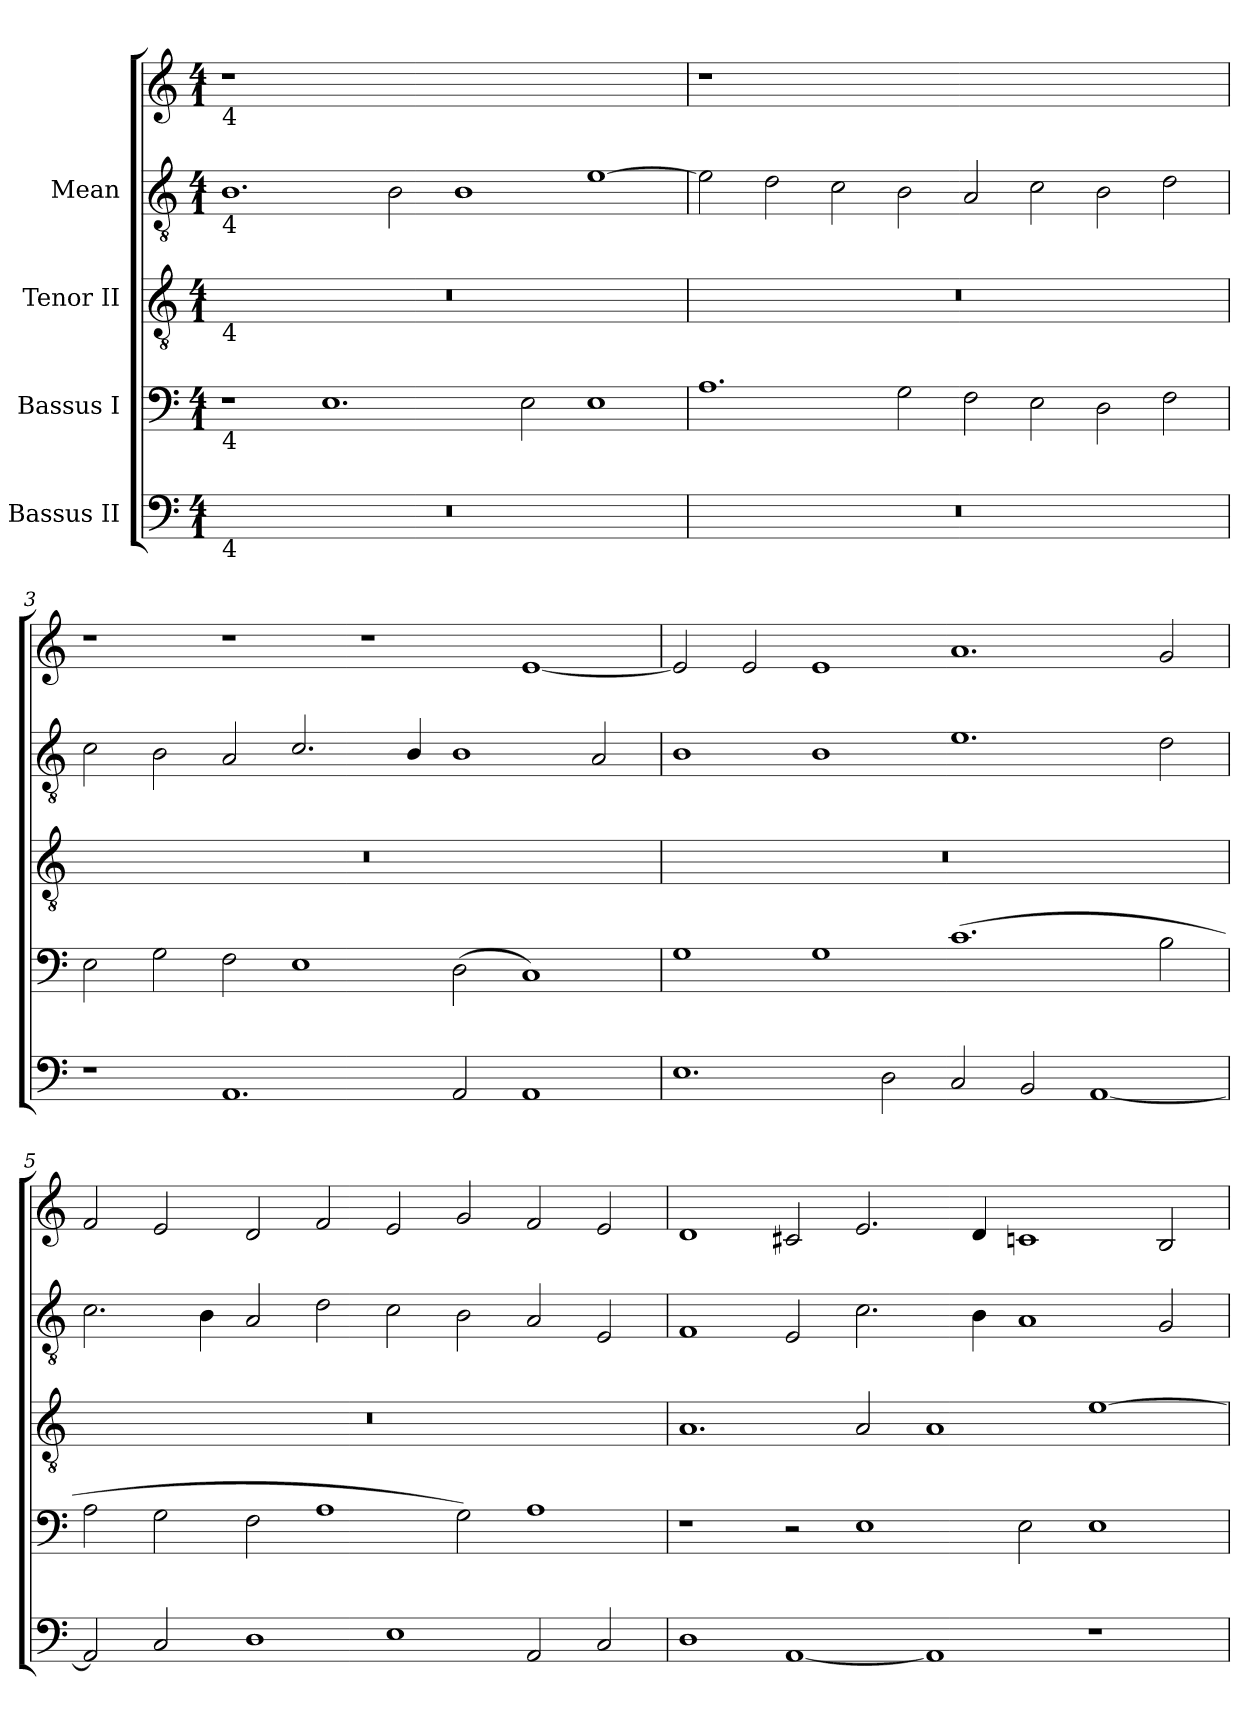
**kern	**kern	**kern	**kern	**kern
*part4	*part3	*part2	*part1	*part1
*staff5	*staff4	*staff3	*staff2	*staff1
*I"Bassus II	*I"Bassus I	*I"Tenor II	*I"Mean	*
!!LO:PB:g=z
*stria5	*stria5	*stria5	*stria5	*stria5
*clefF4	*clefF4	*clefGv2	*clefGv2	*clefG2
*M4/1	*M4/1	*M4/1	*M4/1	*M4/1
*MM192	*MM192	*MM192	*MM192	*MM192
=1	=1	=1	=1	=1
!	!	!	!	!LO:TX:b:t=4
!	!	!	!LO:TX:b:t=4	!
!	!	!LO:TX:b:t=4	!	!
!	!LO:TX:b:t=4	!	!	!
!LO:TX:b:t=4	!	!	!	!
00r	1r	00r	1.B	1r
.	1.E	.	.	0.ryy
.	.	.	2B\	.
.	.	.	1B	.
.	2E\	.	.	.
.	1E	.	[>1e	.
=2	=2	=2	=2	=2
00r	1.A	00r	2e\]	1r
.	.	.	2d\	.
.	.	.	2c\	0.ryy
.	2G\	.	2B\	.
.	2F\	.	2A/	.
.	2E\	.	2c\	.
.	2D\	.	2B\	.
.	2F\	.	2d\	.
!!LO:LB:g=z
=3	=3	=3	=3	=3
1r	2E\	00r	2c\	1r
.	2G\	.	2B\	.
1.AA	2F\	.	2A/	1r
.	1E	.	2.c/	.
.	.	.	.	1r
.	.	.	4B/	.
2AA/	(>2D\	.	1B	.
1AA	1C)	.	.	[<1e
.	.	.	2A/	.
=4	=4	=4	=4	=4
1.E	1G	00r	1B	2e/]
.	.	.	.	2e/
.	1G	.	1B	1e
2D\	.	.	.	.
2C/	(>1.c	.	1.e	1.a
2BB/	.	.	.	.
[<1AA	.	.	.	.
.	2B\	.	2d\	2g/
=5	=5	=5	=5	=5
2AA/]	2A\	00r	2.c\	2f/
2C/	2G\	.	.	2e/
.	.	.	4B\	.
1D	2F\	.	2A/	2d/
.	1A	.	2d\	2f/
1E	.	.	2c\	2e/
.	2G\)	.	2B\	2g/
2AA/	1A	.	2A/	2f/
2C/	.	.	2E/	2e/
!!LO:LB:g=z
=6	=6	=6	=6	=6
1D	1r	1.A	1F	1d
[<1AA	2r	.	2E/	2c#X/
.	1E	2A/	2.c\	2.e/
1AA]	.	1A	.	.
.	.	.	4B\	4d/
.	2E\	.	1A	1cn
1r	1E	[>1e	.	.
.	.	.	2G/	2B/
=	=	=	=	=
*-	*-	*-	*-	*-
